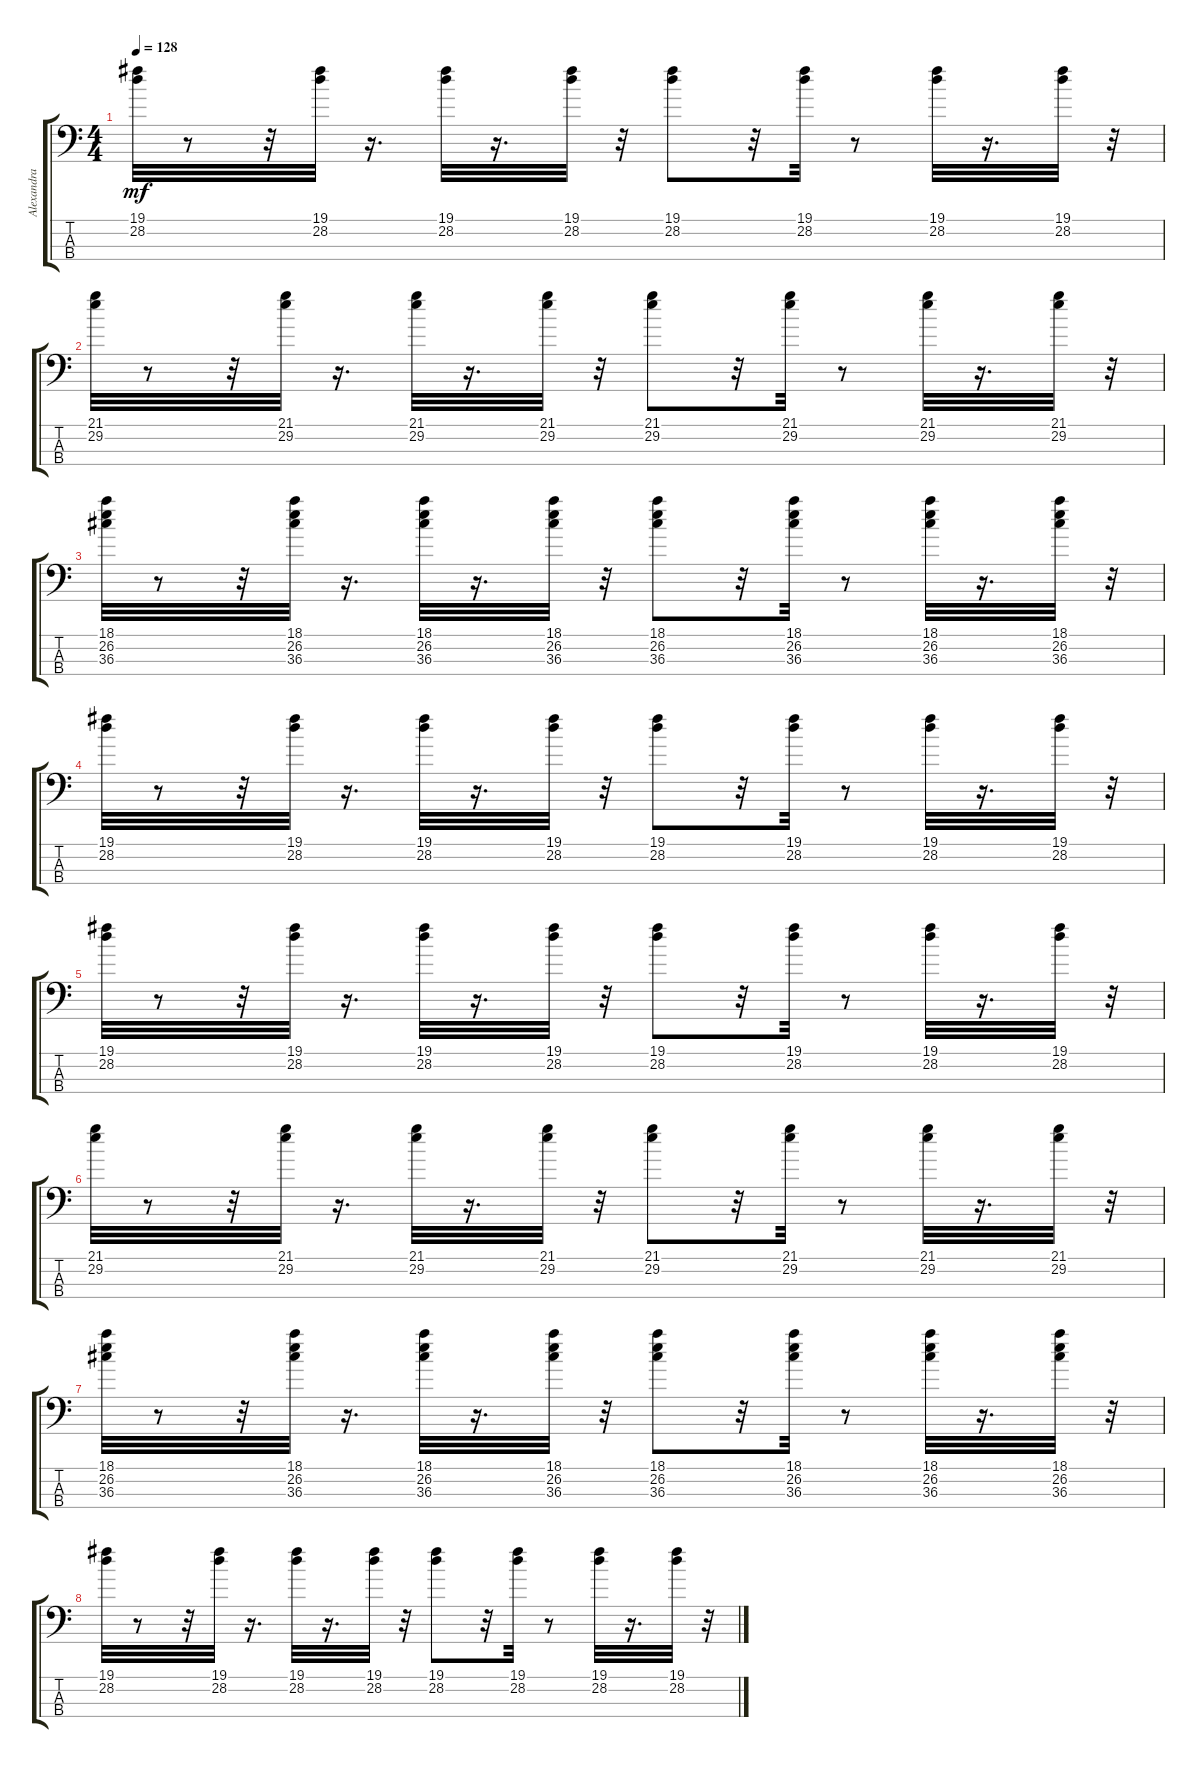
\track ("Alexandra Stan - Mr Saxobeat" "Alexandra ") {instrument synthbass1}
\staff {score tabs}
\tuning (G2 D2 A1 E1) {hide}
\ts (4 4)
\tempo 128
\clef f4
\ks c
(19.1 28.2).32{dy mf} r.8 r.32 (19.1 28.2).32 r.16{d} (19.1 28.2).32 r.16{d} (19.1 28.2).32 r.32 (19.1 28.2).8 r.32 (19.1 28.2).32 r.8 (19.1 28.2).32 r.16{d} (19.1 28.2).32 r.32 |
(21.1 29.2).32 r.8 r.32 (21.1 29.2).32 r.16{d} (21.1 29.2).32 r.16{d} (21.1 29.2).32 r.32 (21.1 29.2).8 r.32 (21.1 29.2).32 r.8 (21.1 29.2).32 r.16{d} (21.1 29.2).32 r.32 |
(18.1 26.2 36.3).32 r.8 r.32 (18.1 26.2 36.3).32 r.16{d} (18.1 26.2 36.3).32 r.16{d} (18.1 26.2 36.3).32 r.32 (18.1 26.2 36.3).8 r.32 (18.1 26.2 36.3).32 r.8 (18.1 26.2 36.3).32 r.16{d} (18.1 26.2 36.3).32 r.32 |
(19.1 28.2).32 r.8 r.32 (19.1 28.2).32 r.16{d} (19.1 28.2).32 r.16{d} (19.1 28.2).32 r.32 (19.1 28.2).8 r.32 (19.1 28.2).32 r.8 (19.1 28.2).32 r.16{d} (19.1 28.2).32 r.32 |
(19.1 28.2).32 r.8 r.32 (19.1 28.2).32 r.16{d} (19.1 28.2).32 r.16{d} (19.1 28.2).32 r.32 (19.1 28.2).8 r.32 (19.1 28.2).32 r.8 (19.1 28.2).32 r.16{d} (19.1 28.2).32 r.32 |
(21.1 29.2).32 r.8 r.32 (21.1 29.2).32 r.16{d} (21.1 29.2).32 r.16{d} (21.1 29.2).32 r.32 (21.1 29.2).8 r.32 (21.1 29.2).32 r.8 (21.1 29.2).32 r.16{d} (21.1 29.2).32 r.32 |
(18.1 26.2 36.3).32 r.8 r.32 (18.1 26.2 36.3).32 r.16{d} (18.1 26.2 36.3).32 r.16{d} (18.1 26.2 36.3).32 r.32 (18.1 26.2 36.3).8 r.32 (18.1 26.2 36.3).32 r.8 (18.1 26.2 36.3).32 r.16{d} (18.1 26.2 36.3).32 r.32 |
(19.1 28.2).32 r.8 r.32 (19.1 28.2).32 r.16{d} (19.1 28.2).32 r.16{d} (19.1 28.2).32 r.32 (19.1 28.2).8 r.32 (19.1 28.2).32 r.8 (19.1 28.2).32 r.16{d} (19.1 28.2).32 r.32
